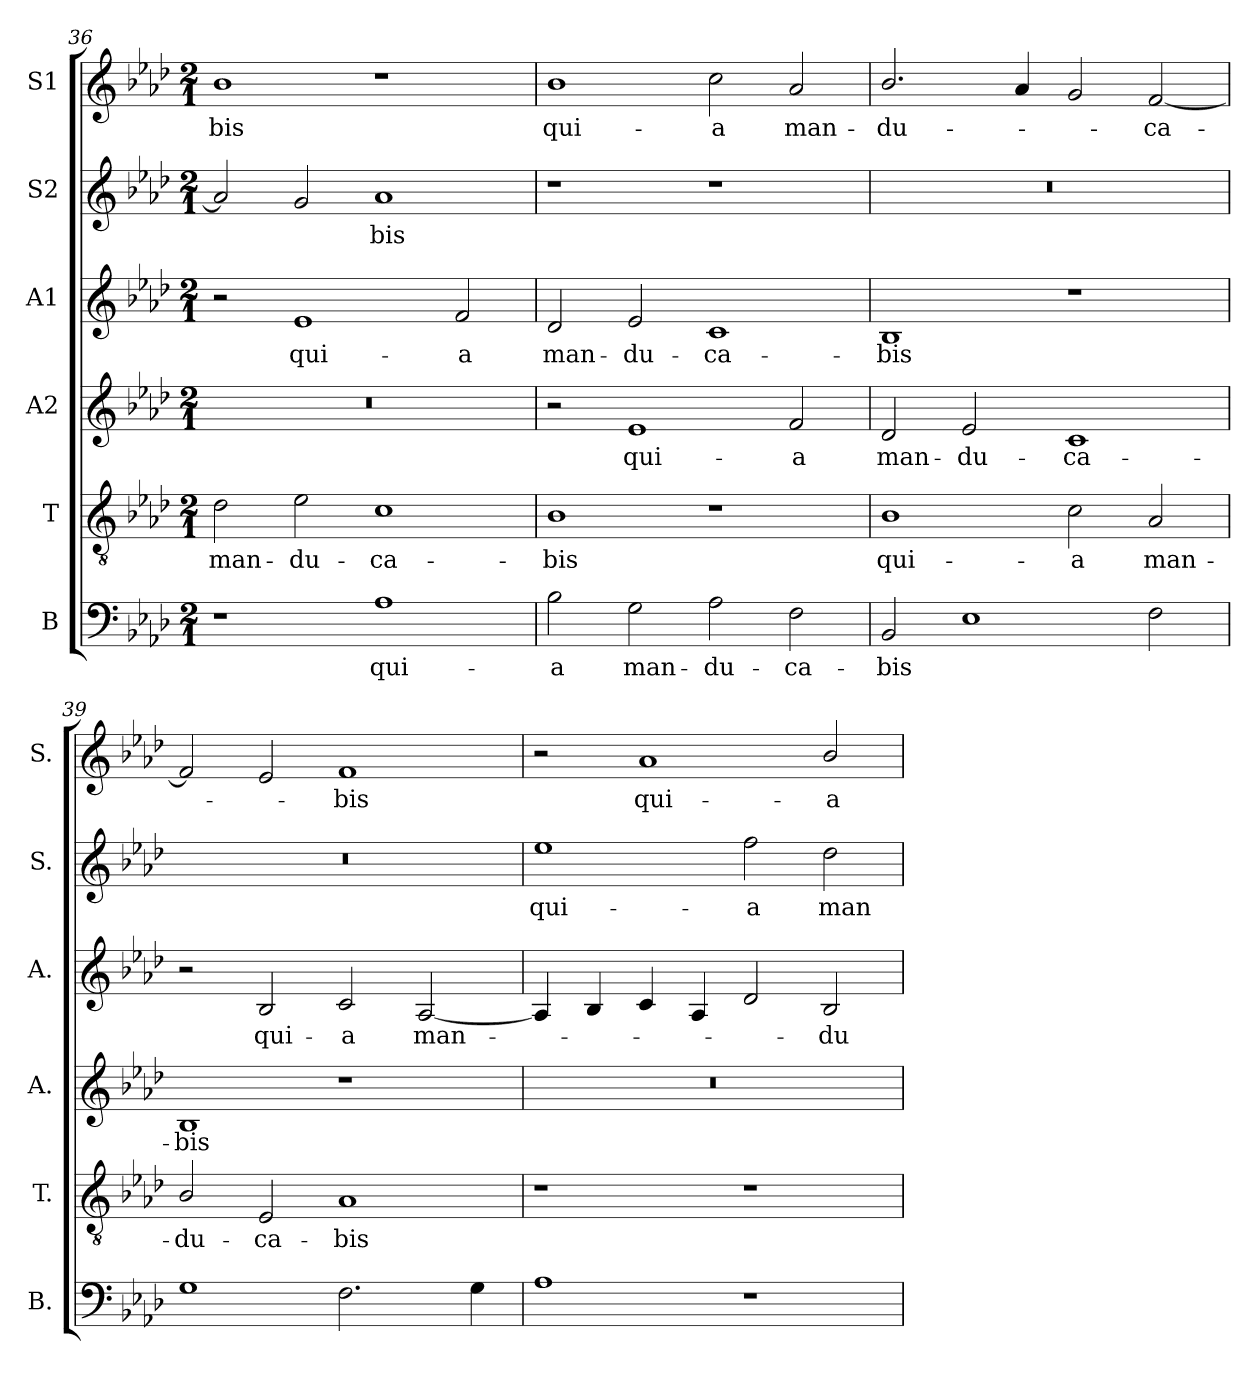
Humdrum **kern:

**kern	**text	**kern	**text	**kern	**text	**kern	**text	**kern	**text	**kern	**text
*part6	*part6	*part5	*part5	*part4	*part4	*part3	*part3	*part2	*part2	*part1	*part1
*staff6	*staff6	*staff5	*staff5	*staff4	*staff4	*staff3	*staff3	*staff2	*staff2	*staff1	*staff1
*I"B	*	*I"T	*	*I"A2	*	*I"A1	*	*I"S2	*	*I"S1	*
*I'B.	*	*I'T.	*	*I'A.	*	*I'A.	*	*I'S.	*	*I'S.	*
!!LO:LB:g=z
*clefF4	*	*clefGv2	*	*clefG2	*	*clefG2	*	*clefG2	*	*clefG2	*
*	*	*ITrd7c12	*	*	*	*	*	*	*	*	*
*k[b-e-a-d-]	*	*k[b-e-a-d-]	*	*k[b-e-a-d-]	*	*k[b-e-a-d-]	*	*k[b-e-a-d-]	*	*k[b-e-a-d-]	*
*A-:	*	*A-:	*	*A-:	*	*A-:	*	*A-:	*	*A-:	*
*M2/1	*	*M2/1	*	*M2/1	*	*M2/1	*	*M2/1	*	*M2/1	*
=36	=36	=36	=36	=36	=36	=36	=36	=36	=36	=36	=36
!	!	!	!LO:LY:b:color=#000000	!LO:N:vis=1	!	!	!	!	!	!	!
!	!	!	!	!	!	!	!	!	!	!	!LO:LY:b:color=#000000
1r	.	2D-i\	man-	0r	.	2r	.	2a-i/]	.	1b-i	-bis
!	!	!	!LO:LY:b:color=#000000	!	!	!	!	!	!	!	!
!	!	!	!	!	!	!	!LO:LY:b:color=#000000	!	!	!	!
.	.	2E-i\	-du-	.	.	1e-i	qui-	2gi/	.	.	.
!	!LO:LY:b:color=#000000	!	!	!	!	!	!	!	!	!	!
!	!	!	!LO:LY:b:color=#000000	!	!	!	!	!	!	!	!
!	!	!	!	!	!	!	!	!	!LO:LY:b:color=#000000	!	!
1A-i	qui-	1Ci	-ca-	.	.	.	.	1a-i	-bis	1r	.
!	!	!	!	!	!	!	!LO:LY:b:color=#000000	!	!	!	!
.	.	.	.	.	.	2fi/	-a	.	.	.	.
=37	=37	=37	=37	=37	=37	=37	=37	=37	=37	=37	=37
!	!LO:LY:b:color=#000000	!	!	!	!	!	!	!	!	!	!
!	!	!	!LO:LY:b:color=#000000	!	!	!	!	!	!	!	!
!	!	!	!	!	!	!	!LO:LY:b:color=#000000	!	!	!	!
!	!	!	!	!	!	!	!	!	!	!	!LO:LY:b:color=#000000
2B-i\	-a	1BB-i	-bis	2r	.	2d-i/	man-	1r	.	1b-i	qui-
!	!LO:LY:b:color=#000000	!	!	!	!	!	!	!	!	!	!
!	!	!	!	!	!LO:LY:b:color=#000000	!	!	!	!	!	!
!	!	!	!	!	!	!	!LO:LY:b:color=#000000	!	!	!	!
2Gi\	man-	.	.	1e-i	qui-	2e-i/	-du-	.	.	.	.
!	!LO:LY:b:color=#000000	!	!	!	!	!	!	!	!	!	!
!	!	!	!	!	!	!	!LO:LY:b:color=#000000	!	!	!	!
!	!	!	!	!	!	!	!	!	!	!	!LO:LY:b:color=#000000
2A-i\	-du-	1r	.	.	.	1ci	-ca-	1r	.	2cci\	-a
!	!LO:LY:b:color=#000000	!	!	!	!	!	!	!	!	!	!
!	!	!	!	!	!LO:LY:b:color=#000000	!	!	!	!	!	!
!	!	!	!	!	!	!	!	!	!	!	!LO:LY:b:color=#000000
2Fi\	-ca-	.	.	2fi/	-a	.	.	.	.	2a-i/	man-
=38	=38	=38	=38	=38	=38	=38	=38	=38	=38	=38	=38
!	!LO:LY:b:color=#000000	!	!	!	!	!	!	!	!	!	!
!	!	!	!LO:LY:b:color=#000000	!	!	!	!	!	!	!	!
!	!	!	!	!	!LO:LY:b:color=#000000	!	!	!	!	!	!
!	!	!	!	!	!	!	!LO:LY:b:color=#000000	!LO:N:vis=1	!	!	!
!	!	!	!	!	!	!	!	!	!	!	!LO:LY:b:color=#000000
2BB-i/	-bis	1BB-i	qui-	2d-i/	man-	1B-i	-bis	0r	.	2.b-i/	-du-
!	!	!	!	!	!LO:LY:b:color=#000000	!	!	!	!	!	!
1E-i	.	.	.	2e-i/	-du-	.	.	.	.	.	.
.	.	.	.	.	.	.	.	.	.	4a-i/	.
!	!	!	!LO:LY:b:color=#000000	!	!	!	!	!	!	!	!
!	!	!	!	!	!LO:LY:b:color=#000000	!	!	!	!	!	!
.	.	2Ci\	-a	1ci	-ca-	1r	.	.	.	2gi/	.
!	!	!	!LO:LY:b:color=#000000	!	!	!	!	!	!	!	!
!	!	!	!	!	!	!	!	!	!	!	!LO:LY:b:color=#000000
2Fi\	.	2AA-i/	man-	.	.	.	.	.	.	[2fi/	-ca-
=39	=39	=39	=39	=39	=39	=39	=39	=39	=39	=39	=39
!	!	!	!LO:LY:b:color=#000000	!	!	!	!	!	!	!	!
!	!	!	!	!	!LO:LY:b:color=#000000	!	!	!LO:N:vis=1	!	!	!
1Gi	.	2BB-i/	-du-	1B-i	-bis	2r	.	0r	.	2fi/]	.
!	!	!	!LO:LY:b:color=#000000	!	!	!	!	!	!	!	!
!	!	!	!	!	!	!	!LO:LY:b:color=#000000	!	!	!	!
.	.	2EE-i/	-ca-	.	.	2B-i/	qui-	.	.	2e-i/	.
!	!	!	!LO:LY:b:color=#000000	!	!	!	!	!	!	!	!
!	!	!	!	!	!	!	!LO:LY:b:color=#000000	!	!	!	!
!	!	!	!	!	!	!	!	!	!	!	!LO:LY:b:color=#000000
2.Fi\	.	1AA-i	-bis	1r	.	2ci/	-a	.	.	1fi	-bis
!	!	!	!	!	!	!	!LO:LY:b:color=#000000	!	!	!	!
.	.	.	.	.	.	[2A-i/	man-	.	.	.	.
4Gi\	.	.	.	.	.	.	.	.	.	.	.
=40	=40	=40	=40	=40	=40	=40	=40	=40	=40	=40	=40
!	!	!	!	!LO:N:vis=1	!	!	!	!	!	!	!
!	!	!	!	!	!	!	!	!	!LO:LY:b:color=#000000	!	!
1A-i	.	1r	.	0r	.	4A-i/]	.	1ee-i	qui-	2r	.
.	.	.	.	.	.	4B-i/	.	.	.	.	.
!	!	!	!	!	!	!	!	!	!	!	!LO:LY:b:color=#000000
.	.	.	.	.	.	4ci/	.	.	.	1a-i	qui-
.	.	.	.	.	.	4A-i/	.	.	.	.	.
!	!	!	!	!	!	!	!	!	!LO:LY:b:color=#000000	!	!
1r	.	1r	.	.	.	2d-i/	.	2ffi\	-a	.	.
!	!	!	!	!	!	!	!LO:LY:b:color=#000000	!	!	!	!
!	!	!	!	!	!	!	!	!	!LO:LY:b:color=#000000	!	!
!	!	!	!	!	!	!	!	!	!	!	!LO:LY:b:color=#000000
.	.	.	.	.	.	2B-i/	-du-	2dd-i\	man-	2b-i/	-a
=	=	=	=	=	=	=	=	=	=	=	=
*-	*-	*-	*-	*-	*-	*-	*-	*-	*-	*-	*-
